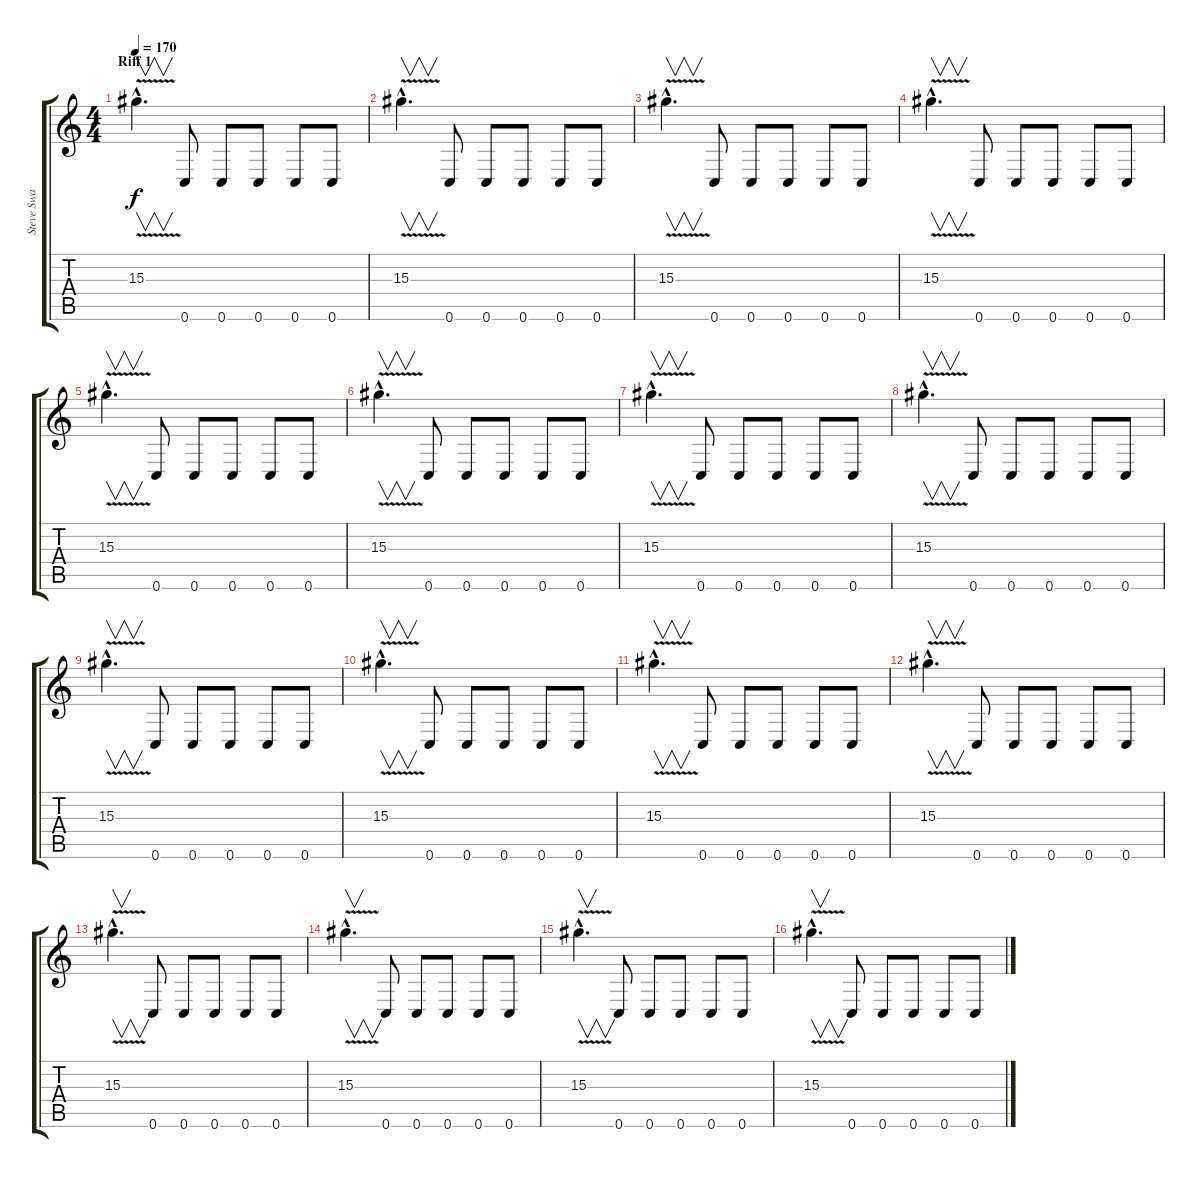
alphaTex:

\track (" Steve Swanson (Guitar)" " Steve Swa") {instrument distortionguitar}
\staff {score tabs}
\tuning (D4 A3 F3 C3 G2 C2) {hide}
\ts (4 4)
\section ("" "Riff 1")
\tempo 170
\clef g2
\ks c
15.3{v hac}.4{v d dy f instrument distortionguitar} 0.6.8 0.6.8 0.6.8 0.6.8 0.6.8 |
15.3{v hac}.4{v d} 0.6.8 0.6.8 0.6.8 0.6.8 0.6.8 |
15.3{v hac}.4{v d} 0.6.8 0.6.8 0.6.8 0.6.8 0.6.8 |
15.3{v hac}.4{v d} 0.6.8 0.6.8 0.6.8 0.6.8 0.6.8 |
15.3{v hac}.4{v d} 0.6.8 0.6.8 0.6.8 0.6.8 0.6.8 |
15.3{v hac}.4{v d} 0.6.8 0.6.8 0.6.8 0.6.8 0.6.8 |
15.3{v hac}.4{v d} 0.6.8 0.6.8 0.6.8 0.6.8 0.6.8 |
15.3{v hac}.4{v d} 0.6.8 0.6.8 0.6.8 0.6.8 0.6.8 |
15.3{v hac}.4{v d} 0.6.8 0.6.8 0.6.8 0.6.8 0.6.8 |
15.3{v hac}.4{v d} 0.6.8 0.6.8 0.6.8 0.6.8 0.6.8 |
15.3{v hac}.4{v d} 0.6.8 0.6.8 0.6.8 0.6.8 0.6.8 |
15.3{v hac}.4{v d} 0.6.8 0.6.8 0.6.8 0.6.8 0.6.8 |
15.3{v hac}.4{v d} 0.6.8 0.6.8 0.6.8 0.6.8 0.6.8 |
15.3{v hac}.4{v d} 0.6.8 0.6.8 0.6.8 0.6.8 0.6.8 |
15.3{v hac}.4{v d} 0.6.8 0.6.8 0.6.8 0.6.8 0.6.8 |
15.3{v hac}.4{v d} 0.6.8 0.6.8 0.6.8 0.6.8 0.6.8
